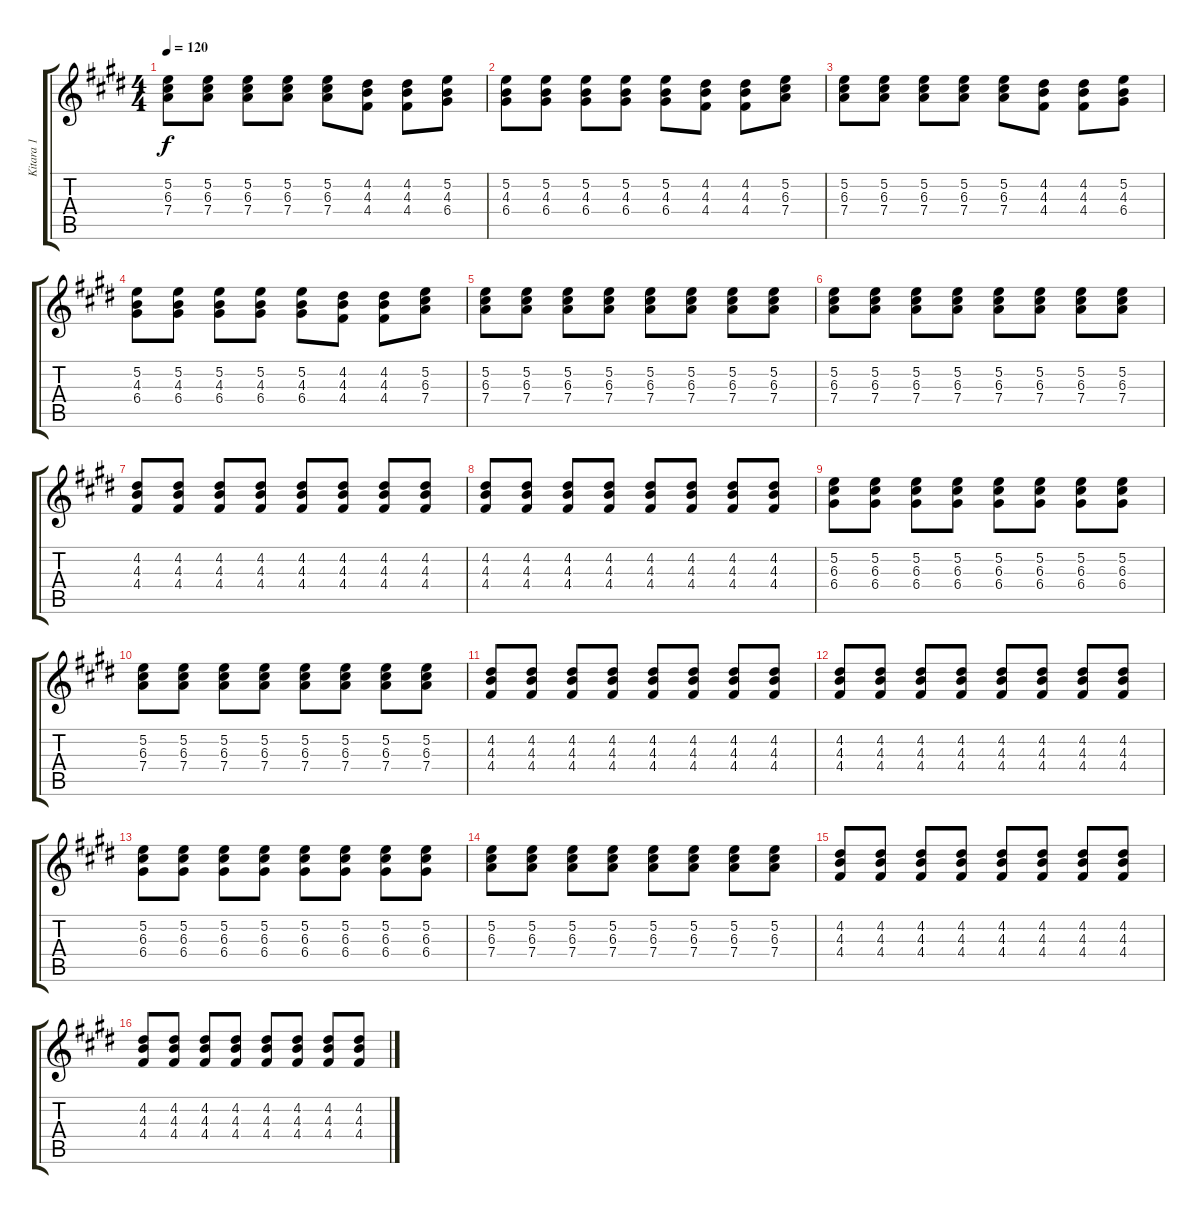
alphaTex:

\track ("Kitara 1" "Kitara 1") {instrument electricguitarjazz}
\staff {score tabs}
\tuning (E4 B3 G3 D3 A2 E2) {hide}
\ts (4 4)
\tempo 120
\clef g2
\ks e
(5.2 6.3 7.4).8{dy f} (5.2 6.3 7.4).8 (5.2 6.3 7.4).8 (5.2 6.3 7.4).8 (5.2 6.3 7.4).8 (4.2 4.3 4.4).8 (4.2 4.3 4.4).8 (5.2 4.3 6.4).8 |
(5.2 4.3 6.4).8 (5.2 4.3 6.4).8 (5.2 4.3 6.4).8 (5.2 4.3 6.4).8 (5.2 4.3 6.4).8 (4.2 4.3 4.4).8 (4.2 4.3 4.4).8 (5.2 6.3 7.4).8 |
(5.2 6.3 7.4).8 (5.2 6.3 7.4).8 (5.2 6.3 7.4).8 (5.2 6.3 7.4).8 (5.2 6.3 7.4).8 (4.2 4.3 4.4).8 (4.2 4.3 4.4).8 (5.2 4.3 6.4).8 |
(5.2 4.3 6.4).8 (5.2 4.3 6.4).8 (5.2 4.3 6.4).8 (5.2 4.3 6.4).8 (5.2 4.3 6.4).8 (4.2 4.3 4.4).8 (4.2 4.3 4.4).8 (5.2 6.3 7.4).8 |
(5.2 6.3 7.4).8 (5.2 6.3 7.4).8 (5.2 6.3 7.4).8 (5.2 6.3 7.4).8 (5.2 6.3 7.4).8 (5.2 6.3 7.4).8 (5.2 6.3 7.4).8 (5.2 6.3 7.4).8 |
(5.2 6.3 7.4).8 (5.2 6.3 7.4).8 (5.2 6.3 7.4).8 (5.2 6.3 7.4).8 (5.2 6.3 7.4).8 (5.2 6.3 7.4).8 (5.2 6.3 7.4).8 (5.2 6.3 7.4).8 |
(4.2 4.3 4.4).8 (4.2 4.3 4.4).8 (4.2 4.3 4.4).8 (4.2 4.3 4.4).8 (4.2 4.3 4.4).8 (4.2 4.3 4.4).8 (4.2 4.3 4.4).8 (4.2 4.3 4.4).8 |
(4.2 4.3 4.4).8 (4.2 4.3 4.4).8 (4.2 4.3 4.4).8 (4.2 4.3 4.4).8 (4.2 4.3 4.4).8 (4.2 4.3 4.4).8 (4.2 4.3 4.4).8 (4.2 4.3 4.4).8 |
(5.2 6.3 6.4).8 (5.2 6.3 6.4).8 (5.2 6.3 6.4).8 (5.2 6.3 6.4).8 (5.2 6.3 6.4).8 (5.2 6.3 6.4).8 (5.2 6.3 6.4).8 (5.2 6.3 6.4).8 |
(5.2 6.3 7.4).8 (5.2 6.3 7.4).8 (5.2 6.3 7.4).8 (5.2 6.3 7.4).8 (5.2 6.3 7.4).8 (5.2 6.3 7.4).8 (5.2 6.3 7.4).8 (5.2 6.3 7.4).8 |
(4.2 4.3 4.4).8 (4.2 4.3 4.4).8 (4.2 4.3 4.4).8 (4.2 4.3 4.4).8 (4.2 4.3 4.4).8 (4.2 4.3 4.4).8 (4.2 4.3 4.4).8 (4.2 4.3 4.4).8 |
(4.2 4.3 4.4).8 (4.2 4.3 4.4).8 (4.2 4.3 4.4).8 (4.2 4.3 4.4).8 (4.2 4.3 4.4).8 (4.2 4.3 4.4).8 (4.2 4.3 4.4).8 (4.2 4.3 4.4).8 |
(5.2 6.3 6.4).8 (5.2 6.3 6.4).8 (5.2 6.3 6.4).8 (5.2 6.3 6.4).8 (5.2 6.3 6.4).8 (5.2 6.3 6.4).8 (5.2 6.3 6.4).8 (5.2 6.3 6.4).8 |
(5.2 6.3 7.4).8 (5.2 6.3 7.4).8 (5.2 6.3 7.4).8 (5.2 6.3 7.4).8 (5.2 6.3 7.4).8 (5.2 6.3 7.4).8 (5.2 6.3 7.4).8 (5.2 6.3 7.4).8 |
(4.2 4.3 4.4).8 (4.2 4.3 4.4).8 (4.2 4.3 4.4).8 (4.2 4.3 4.4).8 (4.2 4.3 4.4).8 (4.2 4.3 4.4).8 (4.2 4.3 4.4).8 (4.2 4.3 4.4).8 |
(4.2 4.3 4.4).8 (4.2 4.3 4.4).8 (4.2 4.3 4.4).8 (4.2 4.3 4.4).8 (4.2 4.3 4.4).8 (4.2 4.3 4.4).8 (4.2 4.3 4.4).8 (4.2 4.3 4.4).8
